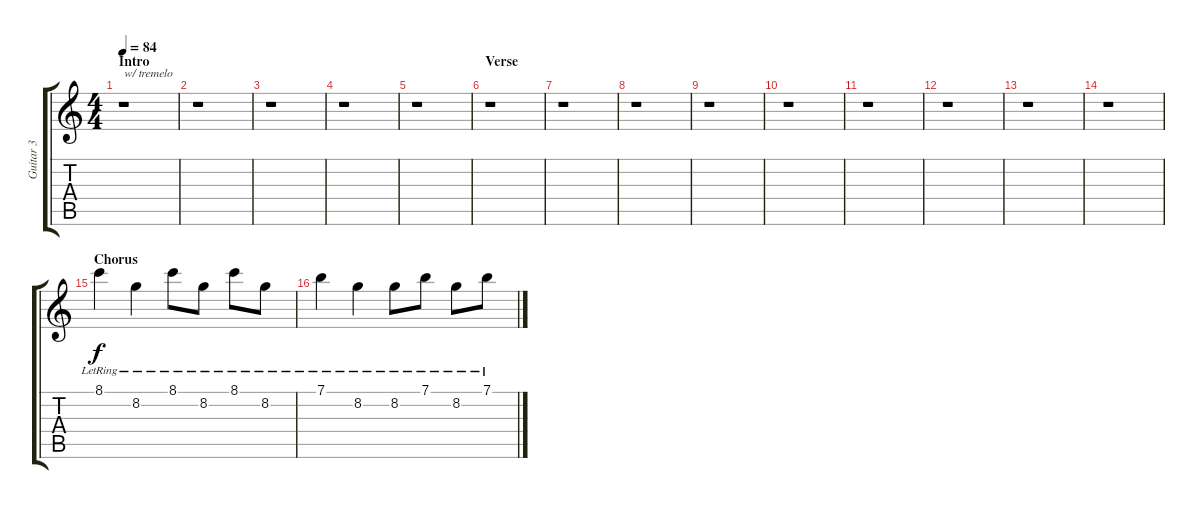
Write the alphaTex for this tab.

\track ("Guitar 3" "Guitar 3") {instrument overdrivenguitar}
\staff {score tabs}
\tuning (E4 B3 G3 D3 A2 E2) {hide}
\ts (4 4)
\section ("" "Intro")
\tempo 84
\clef g2
\ks c
r.1{txt "w/ tremelo " dy f instrument overdrivenguitar} |
r.1 |
r.1 |
r.1 |
r.1 |
\section ("" "Verse")
r.1 |
r.1 |
r.1 |
r.1 |
r.1 |
r.1 |
r.1 |
r.1 |
r.1 |
\section ("" "Chorus")
8.1{lr}.4 8.2{lr}.4 8.1{lr}.8 8.2{lr}.8 8.1{lr}.8 8.2{lr}.8 |
7.1{lr}.4 8.2{lr}.4 8.2{lr}.8 7.1{lr}.8 8.2{lr}.8 7.1{lr}.8
